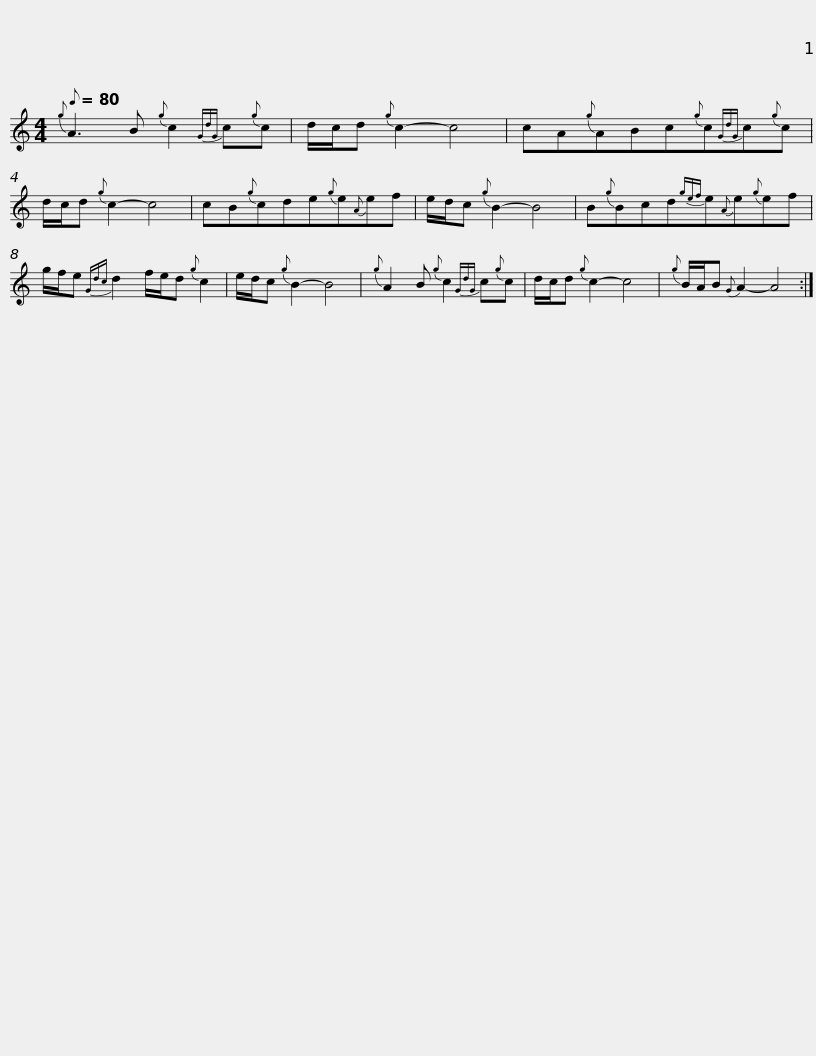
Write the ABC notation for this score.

X:1
L:1/8
Q:1/8=80
M:4/4
I:linebreak $
K:C
V:1 treble
V:1
{g} A3 B{g} c2{GdG} c{g}c | d/c/d{g} c2- c4 | cA{g}ABc{g}c{GdG}c{g}c |$ d/c/d{g} c2- c4 | cB{g}cde{g}e{A}ef | %5
 e/d/c{g} B2- B4 |$ B{g}Bcd{gef}e{A}e{g}ef | g/f/e{Gdc} d2 f/e/d{g} c2 | e/d/c{g} B2- B4 |${g} A2 B{g} c2{GdG} c{g}c | %10
 d/c/d{g} c2- c4 |{g} B/A/B{G} A2- A4 :| %12
